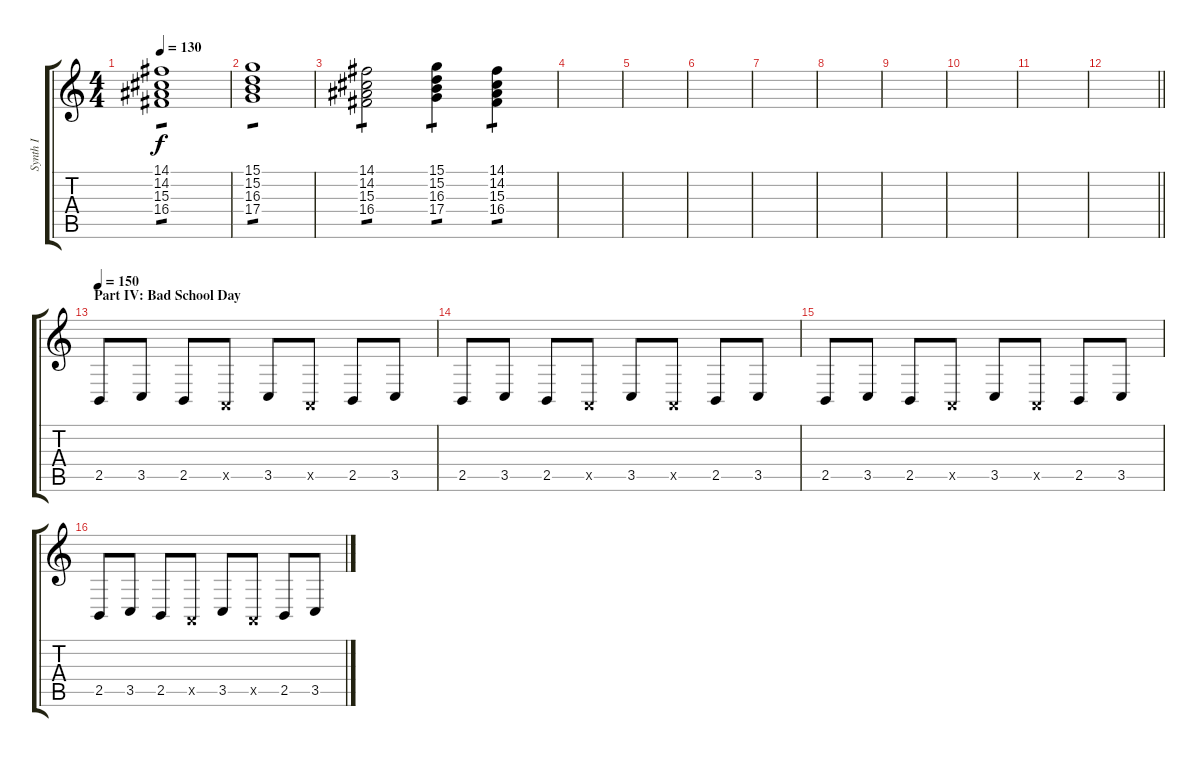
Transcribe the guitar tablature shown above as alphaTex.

\track ("Synth I" "Synth I") {instrument applause}
\staff {score tabs}
\tuning (E4 B3 G3 D3 A2 E2) {hide}
\ts (4 4)
\tempo 130
\clef g2
\ks c
(14.1 14.2 15.3 16.4).1{tp 1 dy f} |
(15.1 15.2 16.3 17.4).1{tp 1} |
(14.1 14.2 15.3 16.4).2{tp 1} (15.1 15.2 16.3 17.4).4{tp 1} (14.1 14.2 15.3 16.4).4{tp 1} |
|
|
|
|
|
|
|
|
\barLineRight lightlight
|
\section ("" "Part IV: Bad School Day")
\tempo 150
2.5.8{volume 16} 3.5.8 2.5.8 0.5{x}.8 3.5.8 0.5{x}.8 2.5.8 3.5.8 |
2.5.8 3.5.8 2.5.8 0.5{x}.8 3.5.8 0.5{x}.8 2.5.8 3.5.8 |
2.5.8 3.5.8 2.5.8 0.5{x}.8 3.5.8 0.5{x}.8 2.5.8 3.5.8 |
2.5.8 3.5.8 2.5.8 0.5{x}.8 3.5.8 0.5{x}.8 2.5.8 3.5.8
